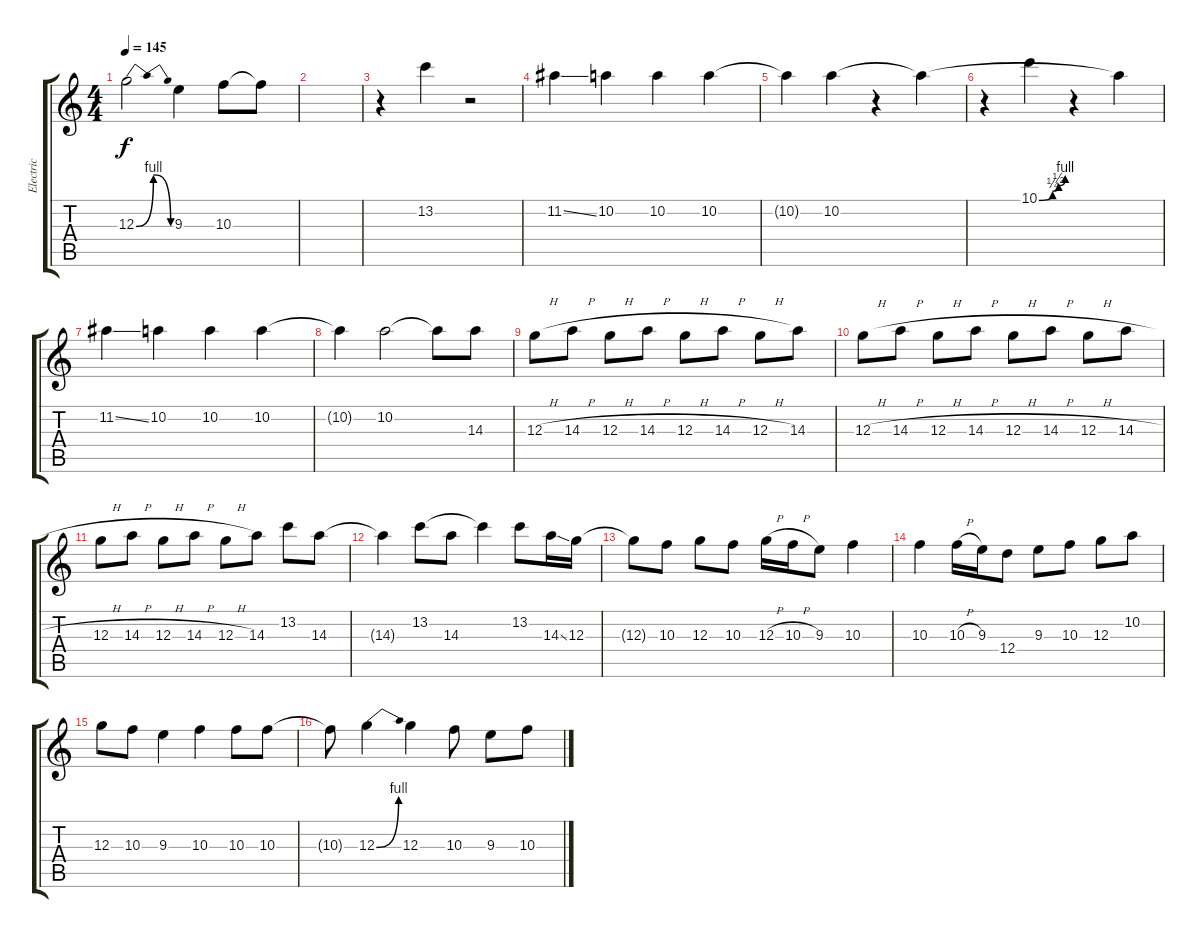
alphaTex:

\track ("Electric" "Electric") {instrument electricguitarclean}
\staff {score tabs}
\tuning (E4 B3 G3 D3 A2 E2) {hide}
\ts (4 4)
\tempo 145
\clef g2
\ks c
12.3{be (bendrelease 0 0 20 4 35 4 60 0)}.2{dy f} 9.3.4 10.3.8 10.3{t}.8 |
|
r.4 13.2.4 r.2 |
11.2{ss}.4 10.2.4 10.2.4 10.2.4 |
10.2{t}.4 10.2.4 r.4 10.2{t}.4 |
r.4 10.1{be (custom 0 0 31 1 45 2 60 4)}.4 r.4 10.2{t}.4 |
11.2{ss}.4 10.2.4 10.2.4 10.2.4 |
10.2{t}.4 10.2.2 10.2{t}.8 14.3.8 |
12.3{h}.8 14.3{h}.8 12.3{h}.8 14.3{h}.8 12.3{h}.8 14.3{h}.8 12.3{h}.8 14.3.8 |
12.3{h}.8 14.3{h}.8 12.3{h}.8 14.3{h}.8 12.3{h}.8 14.3{h}.8 12.3{h}.8 14.3{h}.8 |
12.3{h}.8 14.3{h}.8 12.3{h}.8 14.3{h}.8 12.3{h}.8 14.3.8 13.2.8 14.3.8 |
14.3{t}.4 13.2.8 14.3.8 13.2{t}.4 13.2.8 14.3{ss}.16 12.3.16 |
12.3{t}.8 10.3.8 12.3.8 10.3.8 12.3{h}.16 10.3{h}.16 9.3.8 10.3.4 |
10.3.4 10.3{h}.16 9.3.16 12.4.8 9.3.8 10.3.8 12.3.8 10.2.8 |
12.3.8 10.3.8 9.3.4 10.3.4 10.3.8 10.3.8 |
10.3{t}.8 12.3{be (bend 0 0 60 4)}.4 12.3.4 10.3.8 9.3.8 10.3.8
